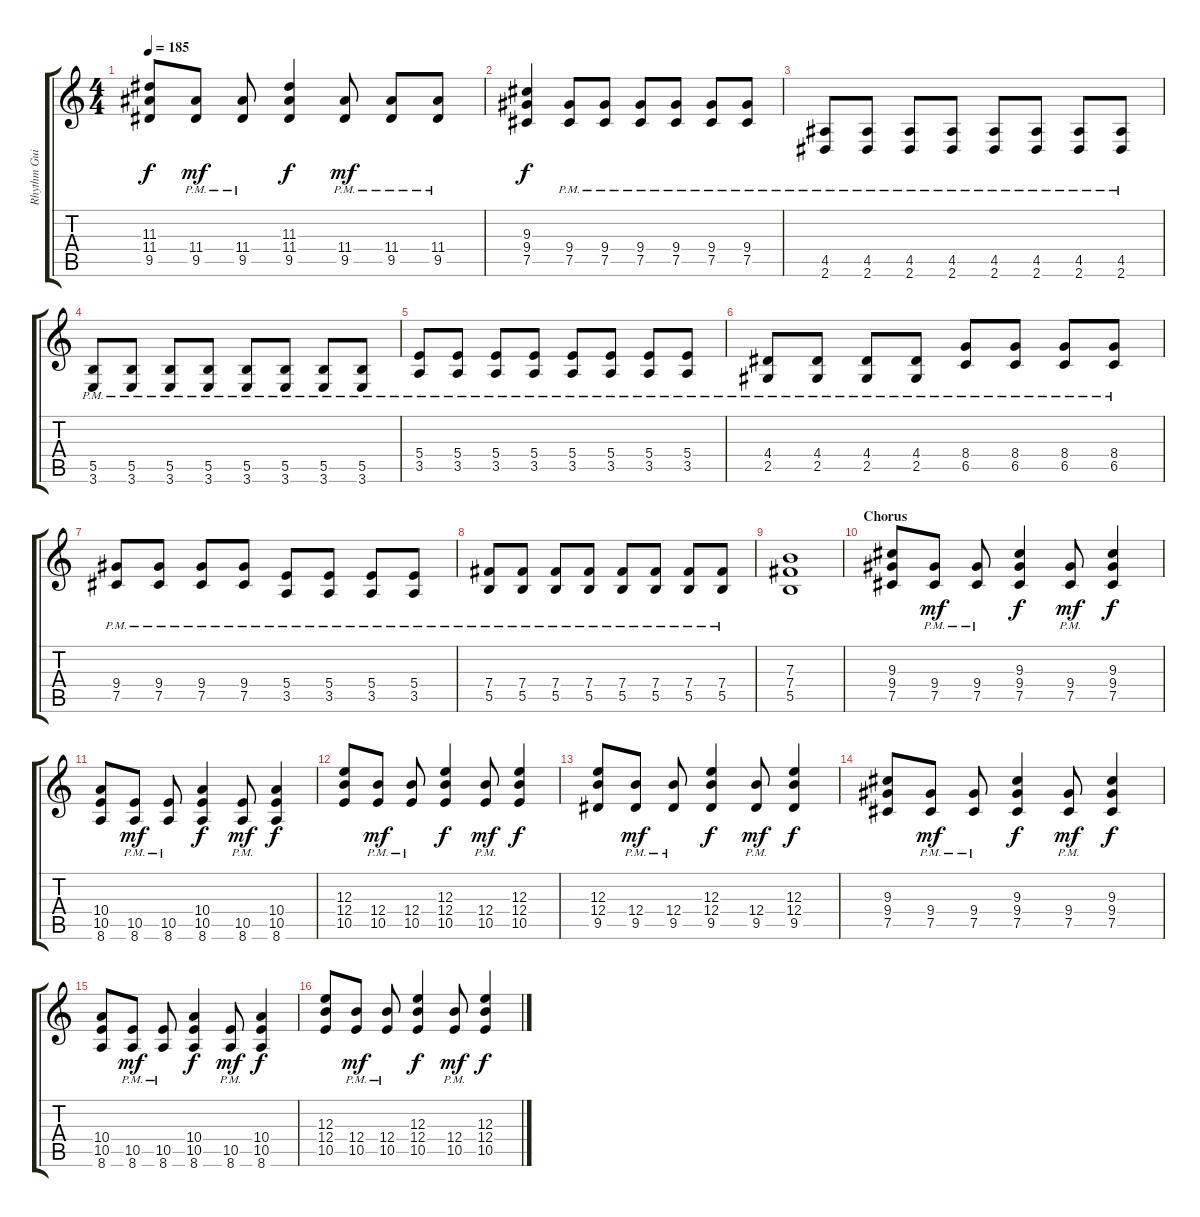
\track ("Rhythm Guitar" "Rhythm Gui") {instrument distortionguitar}
\staff {score tabs}
\tuning (Db4 Ab3 E3 B2 Gb2 Db2) {hide}
\ts (4 4)
\tempo 185
\clef g2
\ks c
(11.3 11.4 9.5).8{dy f} (11.4{pm} 9.5{pm}).8{dy mf} (11.4{pm} 9.5{pm}).8 (11.3 11.4 9.5).4{dy f} (11.4{pm} 9.5{pm}).8{dy mf} (11.4{pm} 9.5{pm}).8 (11.4{pm} 9.5{pm}).8 |
(9.3 9.4 7.5).4{dy f} (9.4{pm} 7.5{pm}).8 (9.4{pm} 7.5{pm}).8 (9.4{pm} 7.5{pm}).8 (9.4{pm} 7.5{pm}).8 (9.4{pm} 7.5{pm}).8 (9.4{pm} 7.5{pm}).8 |
(4.5{pm} 2.6{pm}).8 (4.5{pm} 2.6{pm}).8 (4.5{pm} 2.6{pm}).8 (4.5{pm} 2.6{pm}).8 (4.5{pm} 2.6{pm}).8 (4.5{pm} 2.6{pm}).8 (4.5{pm} 2.6{pm}).8 (4.5{pm} 2.6{pm}).8 |
(5.5{pm} 3.6{pm}).8 (5.5{pm} 3.6{pm}).8 (5.5{pm} 3.6{pm}).8 (5.5{pm} 3.6{pm}).8 (5.5{pm} 3.6{pm}).8 (5.5{pm} 3.6{pm}).8 (5.5{pm} 3.6{pm}).8 (5.5{pm} 3.6{pm}).8 |
(5.4{pm} 3.5{pm}).8 (5.4{pm} 3.5{pm}).8 (5.4{pm} 3.5{pm}).8 (5.4{pm} 3.5{pm}).8 (5.4{pm} 3.5{pm}).8 (5.4{pm} 3.5{pm}).8 (5.4{pm} 3.5{pm}).8 (5.4{pm} 3.5{pm}).8 |
(4.4{pm} 2.5{pm}).8 (4.4{pm} 2.5{pm}).8 (4.4{pm} 2.5{pm}).8 (4.4{pm} 2.5{pm}).8 (8.4{pm} 6.5{pm}).8 (8.4{pm} 6.5{pm}).8 (8.4{pm} 6.5{pm}).8 (8.4{pm} 6.5{pm}).8 |
(9.4{pm} 7.5{pm}).8 (9.4{pm} 7.5{pm}).8 (9.4{pm} 7.5{pm}).8 (9.4{pm} 7.5{pm}).8 (5.4{pm} 3.5{pm}).8 (5.4{pm} 3.5{pm}).8 (5.4{pm} 3.5{pm}).8 (5.4{pm} 3.5{pm}).8 |
(7.4{pm} 5.5{pm}).8 (7.4{pm} 5.5{pm}).8 (7.4{pm} 5.5{pm}).8 (7.4{pm} 5.5{pm}).8 (7.4{pm} 5.5{pm}).8 (7.4{pm} 5.5{pm}).8 (7.4{pm} 5.5{pm}).8 (7.4{pm} 5.5{pm}).8 |
(7.3 7.4 5.5).1 |
\section ("" "Chorus")
(9.3 9.4 7.5).8 (9.4{pm} 7.5{pm}).8{dy mf} (9.4{pm} 7.5{pm}).8 (9.3 9.4 7.5).4{dy f} (9.4{pm} 7.5{pm}).8{dy mf} (9.3 9.4 7.5).4{dy f} |
(10.4 10.5 8.6).8 (10.5{pm} 8.6{pm}).8{dy mf} (10.5{pm} 8.6{pm}).8 (10.4 10.5 8.6).4{dy f} (10.5{pm} 8.6{pm}).8{dy mf} (10.4 10.5 8.6).4{dy f} |
(12.3 12.4 10.5).8 (12.4{pm} 10.5{pm}).8{dy mf} (12.4{pm} 10.5{pm}).8 (12.3 12.4 10.5).4{dy f} (12.4{pm} 10.5{pm}).8{dy mf} (12.3 12.4 10.5).4{dy f} |
(12.3 12.4 9.5).8 (12.4{pm} 9.5{pm}).8{dy mf} (12.4{pm} 9.5{pm}).8 (12.3 12.4 9.5).4{dy f} (12.4{pm} 9.5{pm}).8{dy mf} (12.3 12.4 9.5).4{dy f} |
(9.3 9.4 7.5).8 (9.4{pm} 7.5{pm}).8{dy mf} (9.4{pm} 7.5{pm}).8 (9.3 9.4 7.5).4{dy f} (9.4{pm} 7.5{pm}).8{dy mf} (9.3 9.4 7.5).4{dy f} |
(10.4 10.5 8.6).8 (10.5{pm} 8.6{pm}).8{dy mf} (10.5{pm} 8.6{pm}).8 (10.4 10.5 8.6).4{dy f} (10.5{pm} 8.6{pm}).8{dy mf} (10.4 10.5 8.6).4{dy f} |
(12.3 12.4 10.5).8 (12.4{pm} 10.5{pm}).8{dy mf} (12.4{pm} 10.5{pm}).8 (12.3 12.4 10.5).4{dy f} (12.4{pm} 10.5{pm}).8{dy mf} (12.3 12.4 10.5).4{dy f}
